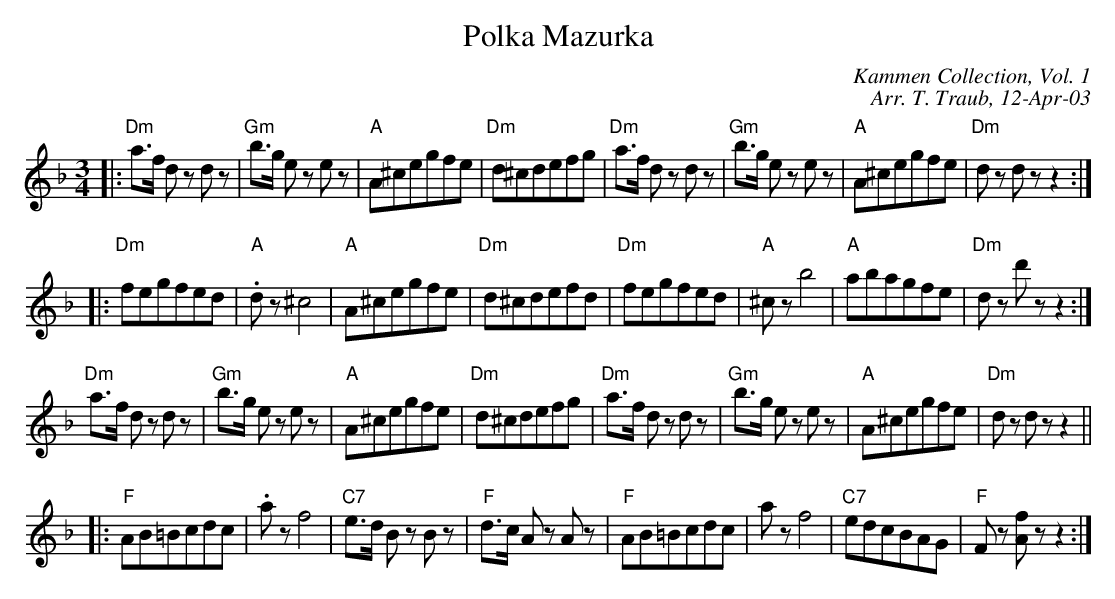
X:1
T: Polka Mazurka
C: Kammen Collection, Vol. 1
C: Arr. T. Traub, 12-Apr-03
M: 3/4
K: Dm
L: 1/8
|: "Dm" a>f d z d z|"Gm"b>g e z e z|"A"A^cegfe| "Dm"d^cdefg|"Dm" a>f d z d z|"Gm"b>g e z e z|"A"A^cegfe| "Dm"d z d z z2 :|
|: "Dm" fegfed|"A".d z ^c4|"A"A^cegfe| "Dm"d^cdefd|"Dm" fegfed|"A"^c z b4|"A"abagfe|"Dm"d z d' z z2 :|
"Dm" a>f d z d z|"Gm"b>g e z e z|"A"A^cegfe| "Dm"d^cdefg|"Dm" a>f d z d z|"Gm"b>g e z e z|"A"A^cegfe| "Dm"d z d z z2 ||
|: "F"AB=Bcdc|.a z f4|"C7"e>d B z B z|"F"d>c A z A z| "F"AB=Bcdc|a z f4|"C7"edcBAG|"F"F z [Af] z z2:|
